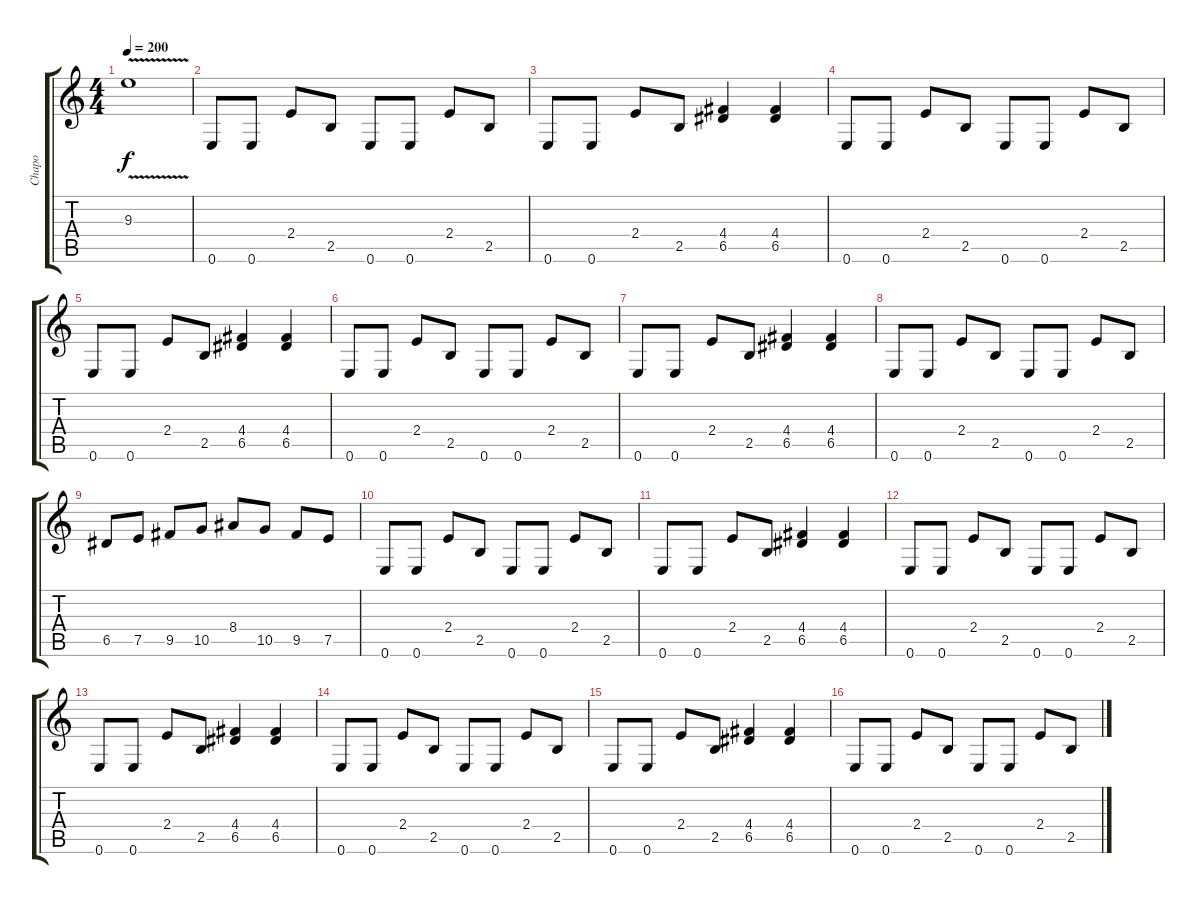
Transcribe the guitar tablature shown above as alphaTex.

\track ("Chapo" "Chapo") {instrument distortionguitar}
\staff {score tabs}
\tuning (E4 B3 G3 D3 A2 E2) {hide}
\ts (4 4)
\tempo 200
\clef g2
\ks c
9.3{v}.1{dy f} |
0.6.8 0.6.8 2.4.8 2.5.8 0.6.8 0.6.8 2.4.8 2.5.8 |
0.6.8 0.6.8 2.4.8 2.5.8 (4.4 6.5).4 (4.4 6.5).4 |
0.6.8 0.6.8 2.4.8 2.5.8 0.6.8 0.6.8 2.4.8 2.5.8 |
0.6.8 0.6.8 2.4.8 2.5.8 (4.4 6.5).4 (4.4 6.5).4 |
0.6.8 0.6.8 2.4.8 2.5.8 0.6.8 0.6.8 2.4.8 2.5.8 |
0.6.8 0.6.8 2.4.8 2.5.8 (4.4 6.5).4 (4.4 6.5).4 |
0.6.8 0.6.8 2.4.8 2.5.8 0.6.8 0.6.8 2.4.8 2.5.8 |
6.5.8 7.5.8 9.5.8 10.5.8 8.4.8 10.5.8 9.5.8 7.5.8 |
0.6.8 0.6.8 2.4.8 2.5.8 0.6.8 0.6.8 2.4.8 2.5.8 |
0.6.8 0.6.8 2.4.8 2.5.8 (4.4 6.5).4 (4.4 6.5).4 |
0.6.8 0.6.8 2.4.8 2.5.8 0.6.8 0.6.8 2.4.8 2.5.8 |
0.6.8 0.6.8 2.4.8 2.5.8 (4.4 6.5).4 (4.4 6.5).4 |
0.6.8 0.6.8 2.4.8 2.5.8 0.6.8 0.6.8 2.4.8 2.5.8 |
0.6.8 0.6.8 2.4.8 2.5.8 (4.4 6.5).4 (4.4 6.5).4 |
0.6.8 0.6.8 2.4.8 2.5.8 0.6.8 0.6.8 2.4.8 2.5.8
